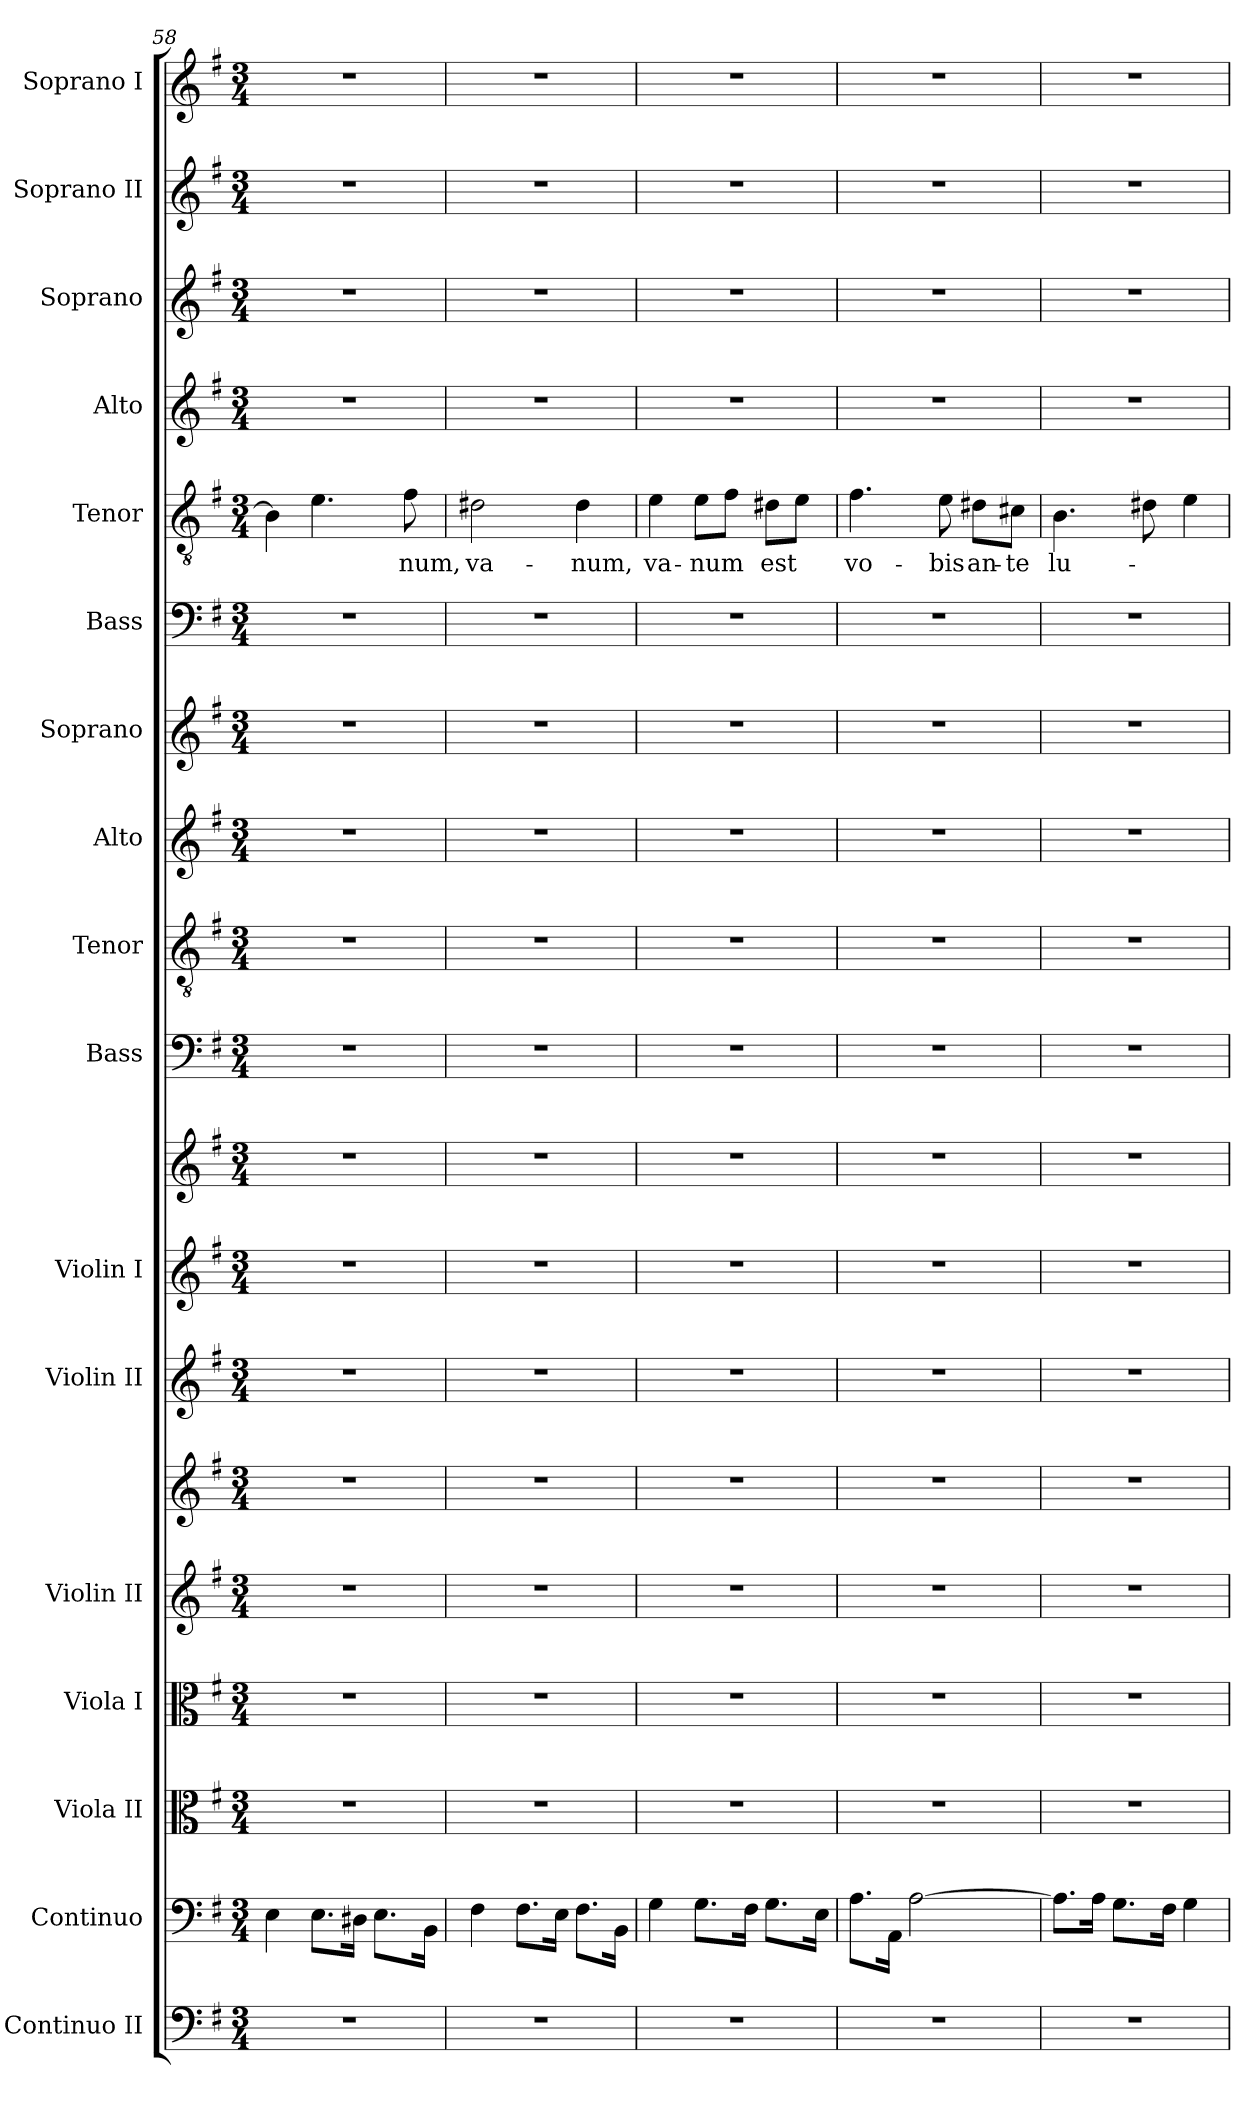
**kern	**kern	**kern	**kern	**kern	**kern	**kern	**kern	**kern	**kern	**kern	**kern	**kern	**kern	**kern	**text	**kern	**kern	**kern	**kern
*part17	*part16	*part15	*part14	*part13	*part13	*part12	*part11	*part11	*part10	*part9	*part8	*part7	*part6	*part5	*part5	*part4	*part3	*part2	*part1
*staff19	*staff18	*staff17	*staff16	*staff15	*staff14	*staff13	*staff12	*staff11	*staff10	*staff9	*staff8	*staff7	*staff6	*staff5	*staff5	*staff4	*staff3	*staff2	*staff1
*I"Continuo II	*I"Continuo	*I"Viola II	*I"Viola I	*I"Violin II	*	*I"Violin II	*I"Violin I	*	*I"Bass	*I"Tenor	*I"Alto	*I"Soprano	*I"Bass	*I"Tenor	*	*I"Alto	*I"Soprano	*I"Soprano II	*I"Soprano I
*	*	*I'Vla	*I'Vla	*I'Vln II	*	*I'Vln II	*I'Vln I	*	*I'B.	*I'T.	*I'A.	*I'S.	*I'B.	*I'T.	*	*I'A.	*I'S.	*I'S.	*I'S.
*clefF4	*clefF4	*clefC3	*clefC3	*clefG2	*clefG2	*clefG2	*clefG2	*clefG2	*clefF4	*clefGv2	*clefG2	*clefG2	*clefF4	*clefGv2	*	*clefG2	*clefG2	*clefG2	*clefG2
*	*	*	*	*	*	*	*	*	*	*ITrd7c12	*	*	*	*ITrd7c12	*	*	*	*	*
*k[f#]	*k[f#]	*k[f#]	*k[f#]	*k[f#]	*k[f#]	*k[f#]	*k[f#]	*k[f#]	*k[f#]	*k[f#]	*k[f#]	*k[f#]	*k[f#]	*k[f#]	*	*k[f#]	*k[f#]	*k[f#]	*k[f#]
*G:	*G:	*G:	*G:	*G:	*G:	*G:	*G:	*G:	*G:	*G:	*G:	*G:	*G:	*G:	*	*G:	*G:	*G:	*G:
*M3/4	*M3/4	*M3/4	*M3/4	*M3/4	*M3/4	*M3/4	*M3/4	*M3/4	*M3/4	*M3/4	*M3/4	*M3/4	*M3/4	*M3/4	*	*M3/4	*M3/4	*M3/4	*M3/4
=58	=58	=58	=58	=58	=58	=58	=58	=58	=58	=58	=58	=58	=58	=58	=58	=58	=58	=58	=58
!LO:N:vis=1	!	!LO:N:vis=1	!LO:N:vis=1	!LO:N:vis=1	!LO:N:vis=1	!LO:N:vis=1	!LO:N:vis=1	!LO:N:vis=1	!LO:N:vis=1	!LO:N:vis=1	!LO:N:vis=1	!LO:N:vis=1	!LO:N:vis=1	!	!	!LO:N:vis=1	!LO:N:vis=1	!LO:N:vis=1	!LO:N:vis=1
2.r	4Ei\	2.r	2.r	2.r	2.r	2.r	2.r	2.r	2.r	2.r	2.r	2.r	2.r	4BBi\]	.	2.r	2.r	2.r	2.r
.	8.Ei\L	.	.	.	.	.	.	.	.	.	.	.	.	4.Ei\	.	.	.	.	.
.	16D#Xi\Jk	.	.	.	.	.	.	.	.	.	.	.	.	.	.	.	.	.	.
.	8.Ei\L	.	.	.	.	.	.	.	.	.	.	.	.	.	.	.	.	.	.
!	!	!	!	!	!	!	!	!	!	!	!	!	!	!	!LO:LY:b:color=#000000	!	!	!	!
.	.	.	.	.	.	.	.	.	.	.	.	.	.	8F#i\	-num,	.	.	.	.
.	16BBi\Jk	.	.	.	.	.	.	.	.	.	.	.	.	.	.	.	.	.	.
=59	=59	=59	=59	=59	=59	=59	=59	=59	=59	=59	=59	=59	=59	=59	=59	=59	=59	=59	=59
!LO:N:vis=1	!	!LO:N:vis=1	!LO:N:vis=1	!LO:N:vis=1	!LO:N:vis=1	!LO:N:vis=1	!LO:N:vis=1	!LO:N:vis=1	!LO:N:vis=1	!LO:N:vis=1	!LO:N:vis=1	!LO:N:vis=1	!LO:N:vis=1	!	!	!	!	!	!
!	!	!	!	!	!	!	!	!	!	!	!	!	!	!	!LO:LY:b:color=#000000	!LO:N:vis=1	!LO:N:vis=1	!LO:N:vis=1	!LO:N:vis=1
2.r	4F#i\	2.r	2.r	2.r	2.r	2.r	2.r	2.r	2.r	2.r	2.r	2.r	2.r	2D#Xi\	va-	2.r	2.r	2.r	2.r
.	8.F#i\L	.	.	.	.	.	.	.	.	.	.	.	.	.	.	.	.	.	.
.	16Ei\Jk	.	.	.	.	.	.	.	.	.	.	.	.	.	.	.	.	.	.
!	!	!	!	!	!	!	!	!	!	!	!	!	!	!	!LO:LY:b:color=#000000	!	!	!	!
.	8.F#i\L	.	.	.	.	.	.	.	.	.	.	.	.	4D#i\	-num,	.	.	.	.
.	16BBi\Jk	.	.	.	.	.	.	.	.	.	.	.	.	.	.	.	.	.	.
=60	=60	=60	=60	=60	=60	=60	=60	=60	=60	=60	=60	=60	=60	=60	=60	=60	=60	=60	=60
!LO:N:vis=1	!	!LO:N:vis=1	!LO:N:vis=1	!LO:N:vis=1	!LO:N:vis=1	!LO:N:vis=1	!LO:N:vis=1	!LO:N:vis=1	!LO:N:vis=1	!LO:N:vis=1	!LO:N:vis=1	!LO:N:vis=1	!LO:N:vis=1	!	!	!	!	!	!
!	!	!	!	!	!	!	!	!	!	!	!	!	!	!	!LO:LY:b:color=#000000	!LO:N:vis=1	!LO:N:vis=1	!LO:N:vis=1	!LO:N:vis=1
2.r	4Gi\	2.r	2.r	2.r	2.r	2.r	2.r	2.r	2.r	2.r	2.r	2.r	2.r	4Ei\	va-	2.r	2.r	2.r	2.r
!	!	!	!	!	!	!	!	!	!	!	!	!	!	!	!LO:LY:b:color=#000000	!	!	!	!
.	8.Gi\L	.	.	.	.	.	.	.	.	.	.	.	.	8Ei\L	-num	.	.	.	.
.	.	.	.	.	.	.	.	.	.	.	.	.	.	8F#i\J	.	.	.	.	.
.	16F#i\Jk	.	.	.	.	.	.	.	.	.	.	.	.	.	.	.	.	.	.
!	!	!	!	!	!	!	!	!	!	!	!	!	!	!	!LO:LY:b:color=#000000	!	!	!	!
.	8.Gi\L	.	.	.	.	.	.	.	.	.	.	.	.	8D#Xi\L	est	.	.	.	.
.	.	.	.	.	.	.	.	.	.	.	.	.	.	8Ei\J	.	.	.	.	.
.	16Ei\Jk	.	.	.	.	.	.	.	.	.	.	.	.	.	.	.	.	.	.
!!LO:PB:g=z
=61	=61	=61	=61	=61	=61	=61	=61	=61	=61	=61	=61	=61	=61	=61	=61	=61	=61	=61	=61
!LO:N:vis=1	!	!LO:N:vis=1	!LO:N:vis=1	!LO:N:vis=1	!LO:N:vis=1	!LO:N:vis=1	!LO:N:vis=1	!LO:N:vis=1	!LO:N:vis=1	!LO:N:vis=1	!LO:N:vis=1	!LO:N:vis=1	!LO:N:vis=1	!	!	!	!	!	!
!	!	!	!	!	!	!	!	!	!	!	!	!	!	!	!LO:LY:b:color=#000000	!LO:N:vis=1	!LO:N:vis=1	!LO:N:vis=1	!LO:N:vis=1
2.r	8.Ai\L	2.r	2.r	2.r	2.r	2.r	2.r	2.r	2.r	2.r	2.r	2.r	2.r	4.F#i\	vo-	2.r	2.r	2.r	2.r
.	16AAi\Jk	.	.	.	.	.	.	.	.	.	.	.	.	.	.	.	.	.	.
.	[2Ai\	.	.	.	.	.	.	.	.	.	.	.	.	.	.	.	.	.	.
!	!	!	!	!	!	!	!	!	!	!	!	!	!	!	!LO:LY:b:color=#000000	!	!	!	!
.	.	.	.	.	.	.	.	.	.	.	.	.	.	8Ei\	-bis	.	.	.	.
!	!	!	!	!	!	!	!	!	!	!	!	!	!	!	!LO:LY:b:color=#000000	!	!	!	!
.	.	.	.	.	.	.	.	.	.	.	.	.	.	8D#Xi\L	an-	.	.	.	.
!	!	!	!	!	!	!	!	!	!	!	!	!	!	!	!LO:LY:b:color=#000000	!	!	!	!
.	.	.	.	.	.	.	.	.	.	.	.	.	.	8C#Xi\J	-te	.	.	.	.
=62	=62	=62	=62	=62	=62	=62	=62	=62	=62	=62	=62	=62	=62	=62	=62	=62	=62	=62	=62
!LO:N:vis=1	!	!LO:N:vis=1	!LO:N:vis=1	!LO:N:vis=1	!LO:N:vis=1	!LO:N:vis=1	!LO:N:vis=1	!LO:N:vis=1	!LO:N:vis=1	!LO:N:vis=1	!LO:N:vis=1	!LO:N:vis=1	!LO:N:vis=1	!	!	!	!	!	!
!	!	!	!	!	!	!	!	!	!	!	!	!	!	!	!LO:LY:b:color=#000000	!LO:N:vis=1	!LO:N:vis=1	!LO:N:vis=1	!LO:N:vis=1
2.r	8.Ai\L]	2.r	2.r	2.r	2.r	2.r	2.r	2.r	2.r	2.r	2.r	2.r	2.r	4.BBi\	lu-	2.r	2.r	2.r	2.r
.	16Ai\Jk	.	.	.	.	.	.	.	.	.	.	.	.	.	.	.	.	.	.
.	8.Gi\L	.	.	.	.	.	.	.	.	.	.	.	.	.	.	.	.	.	.
.	.	.	.	.	.	.	.	.	.	.	.	.	.	8D#Xi\	.	.	.	.	.
.	16F#i\Jk	.	.	.	.	.	.	.	.	.	.	.	.	.	.	.	.	.	.
.	4Gi\	.	.	.	.	.	.	.	.	.	.	.	.	4Ei\	.	.	.	.	.
=	=	=	=	=	=	=	=	=	=	=	=	=	=	=	=	=	=	=	=
*-	*-	*-	*-	*-	*-	*-	*-	*-	*-	*-	*-	*-	*-	*-	*-	*-	*-	*-	*-
